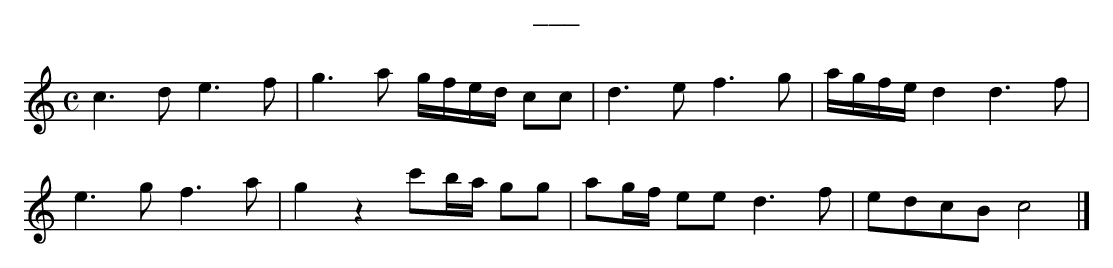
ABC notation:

X:1
T:___
K:Cmaj
M:C
L:1/16
c6 d2 e6 f2|g6 a2 gfed c2c2|d6 e2 f6 g2|agfe d4 d6 f2|
e6 g2 f6 a2|g4 z4 c'2ba g2g2|a2gf e2e2 d6 f2|e2d2c2B2 c8|]
